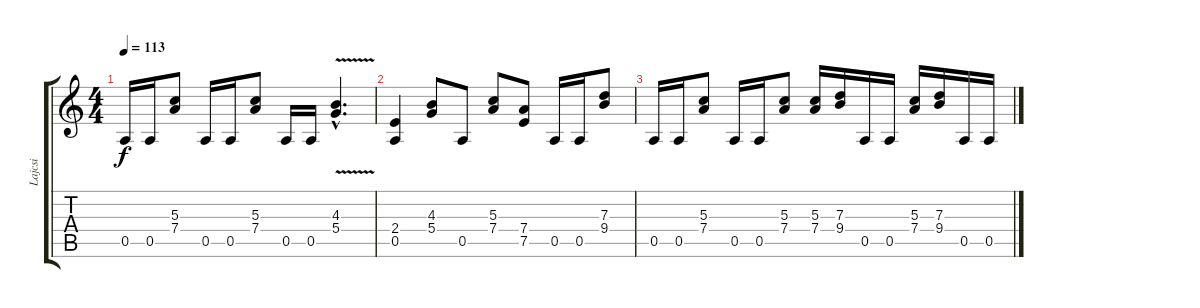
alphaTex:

\track ("Lajcsi" "Lajcsi") {instrument distortionguitar}
\staff {score tabs}
\tuning (E4 B3 G3 D3 A2 E2) {hide}
\ts (4 4)
\tempo 113
\clef g2
\ks c
0.5.16{dy f} 0.5.16 (5.3 7.4).8 0.5.16 0.5.16 (5.3 7.4).8 0.5.16 0.5.16 (4.3{v hac} 5.4{v hac}).4{d} |
(2.4 0.5).4{volume 0} (4.3 5.4).8 0.5.8 (5.3 7.4).8 (7.4 7.5).8 0.5.16 0.5.16 (7.3 9.4).8 |
0.5.16 0.5.16 (5.3 7.4).8 0.5.16 0.5.16 (5.3 7.4).8 (5.3 7.4).16 (7.3 9.4).16 0.5.16 0.5.16 (5.3 7.4).16 (7.3 9.4).16 0.5.16 0.5.16{volume 0}
